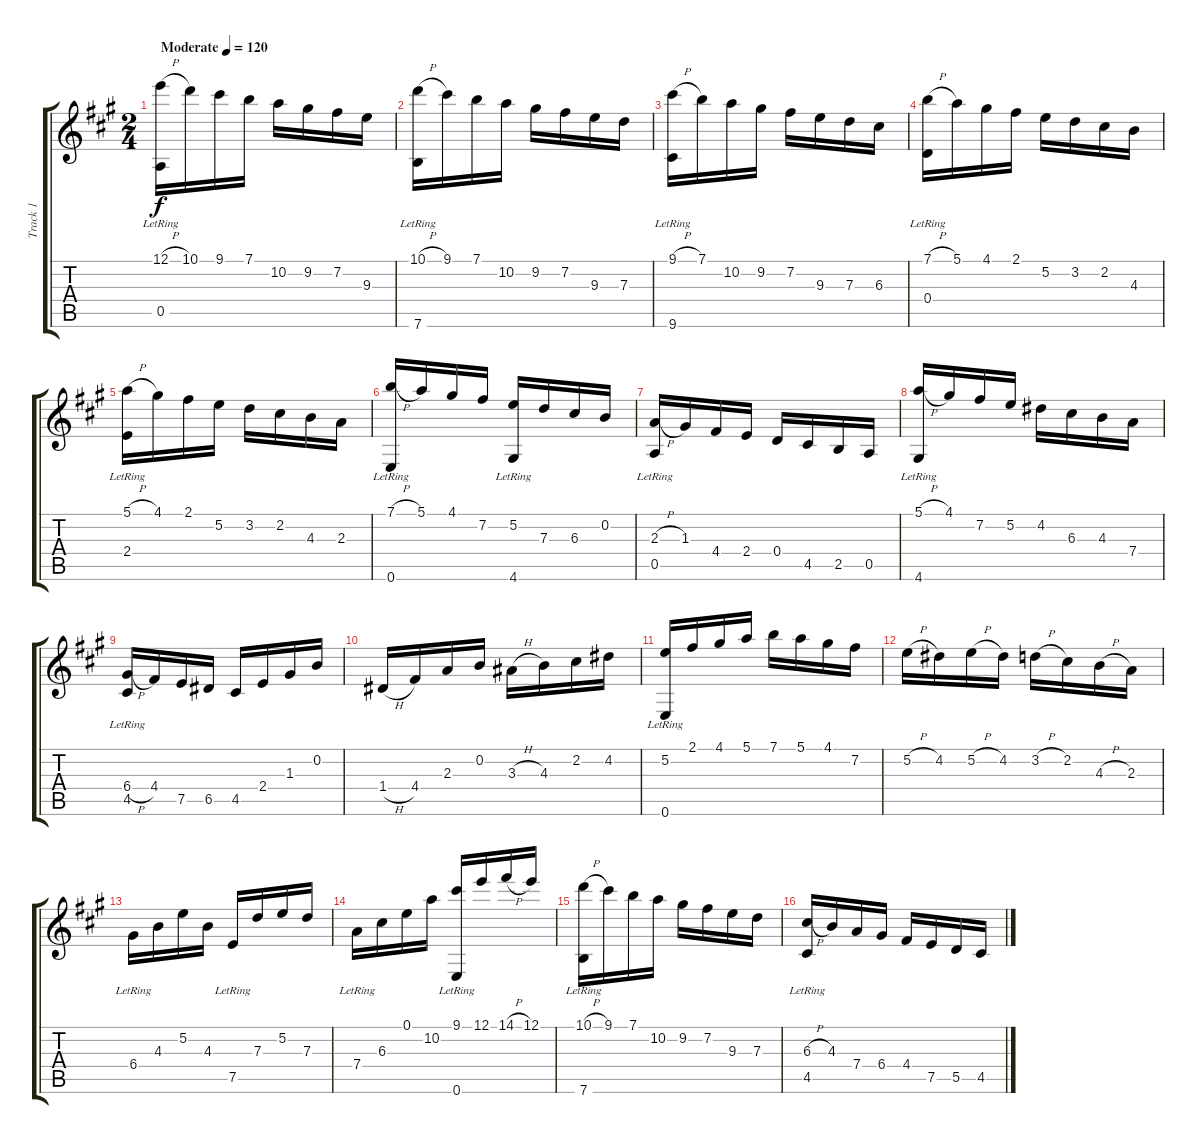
\track ("Track 1" "Track 1") {instrument acousticguitarnylon}
\staff {score tabs}
\tuning (E4 B3 G3 D3 A2 E2) {hide}
\ts (2 4)
\tempo (120 "Moderate")
\clef g2
\ks a
(12.1{h} 0.5{lr}).16{dy f instrument acousticguitarnylon} 10.1.16 9.1.16 7.1.16 10.2.16 9.2.16 7.2.16 9.3.16 |
(10.1{h} 7.6{lr}).16 9.1.16 7.1.16 10.2.16 9.2.16 7.2.16 9.3.16 7.3.16 |
(9.1{h} 9.6{lr}).16 7.1.16 10.2.16 9.2.16 7.2.16 9.3.16 7.3.16 6.3.16 |
(7.1{h} 0.4{lr}).16 5.1.16 4.1.16 2.1.16 5.2.16 3.2.16 2.2.16 4.3.16 |
(5.1{h} 2.4{lr}).16 4.1.16 2.1.16 5.2.16 3.2.16 2.2.16 4.3.16 2.3.16 |
(7.1{h} 0.6{lr}).16 5.1.16 4.1.16 7.2.16 (5.2 4.6{lr}).16 7.3.16 6.3.16 0.2.16 |
(2.3{h} 0.5{lr}).16 1.3.16 4.4.16 2.4.16 0.4.16 4.5.16 2.5.16 0.5.16 |
(5.1{h} 4.6{lr}).16 4.1.16 7.2.16 5.2.16 4.2.16 6.3.16 4.3.16 7.4.16 |
(6.4{h} 4.5{lr}).16 4.4.16 7.5.16 6.5.16 4.5.16 2.4.16 1.3.16 0.2.16 |
1.4{h}.16 4.4.16 2.3.16 0.2.16 3.3{h}.16 4.3.16 2.2.16 4.2.16 |
(5.2 0.6{lr}).16 2.1.16 4.1.16 5.1.16 7.1.16 5.1.16 4.1.16 7.2.16 |
5.2{h}.16 4.2.16 5.2{h}.16 4.2.16 3.2{h}.16 2.2.16 4.3{h}.16 2.3.16 |
6.4{lr}.16 4.3.16 5.2.16 4.3.16 7.5{lr}.16 7.3.16 5.2.16 7.3.16 |
7.4{lr}.16 6.3.16 0.1.16 10.2.16 (9.1 0.6{lr}).16 12.1.16 14.1{h}.16 12.1.16 |
(10.1{h} 7.6{lr}).16 9.1.16 7.1.16 10.2.16 9.2.16 7.2.16 9.3.16 7.3.16 |
(6.3{h} 4.5{lr}).16 4.3.16 7.4.16 6.4.16 4.4.16 7.5.16 5.5.16 4.5.16
